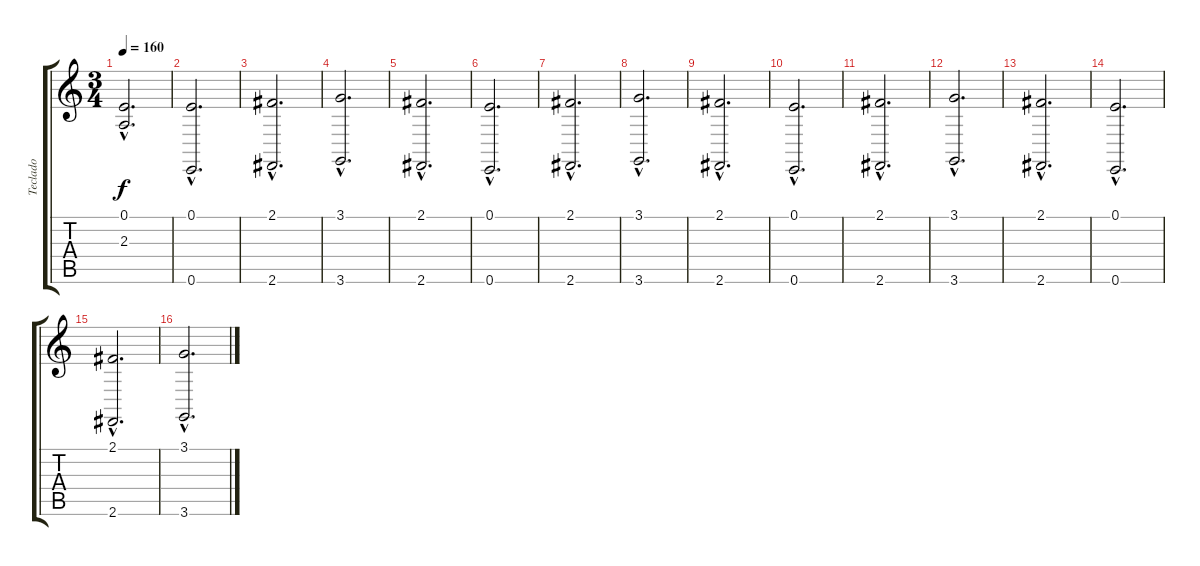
\track ("Teclado" "Teclado") {instrument stringensemble2}
\staff {score tabs}
\tuning (E4 B3 G3 D3 A2 E2) {hide}
\ts (3 4)
\tempo 160
\clef g2
\ks c
(0.1{hac t} 2.3{hac t}).2{d dy f} |
(0.1{hac} 0.6{hac}).2{d} |
(2.1{hac} 2.6{hac}).2{d} |
(3.1{hac} 3.6{hac}).2{d} |
(2.1{hac} 2.6{hac}).2{d} |
(0.1{hac} 0.6{hac}).2{d} |
(2.1{hac} 2.6{hac}).2{d} |
(3.1{hac} 3.6{hac}).2{d} |
(2.1{hac} 2.6{hac}).2{d} |
(0.1{hac} 0.6{hac}).2{d} |
(2.1{hac} 2.6{hac}).2{d} |
(3.1{hac} 3.6{hac}).2{d} |
(2.1{hac} 2.6{hac}).2{d} |
(0.1{hac} 0.6{hac}).2{d} |
(2.1{hac} 2.6{hac}).2{d} |
(3.1{hac} 3.6{hac}).2{d}
